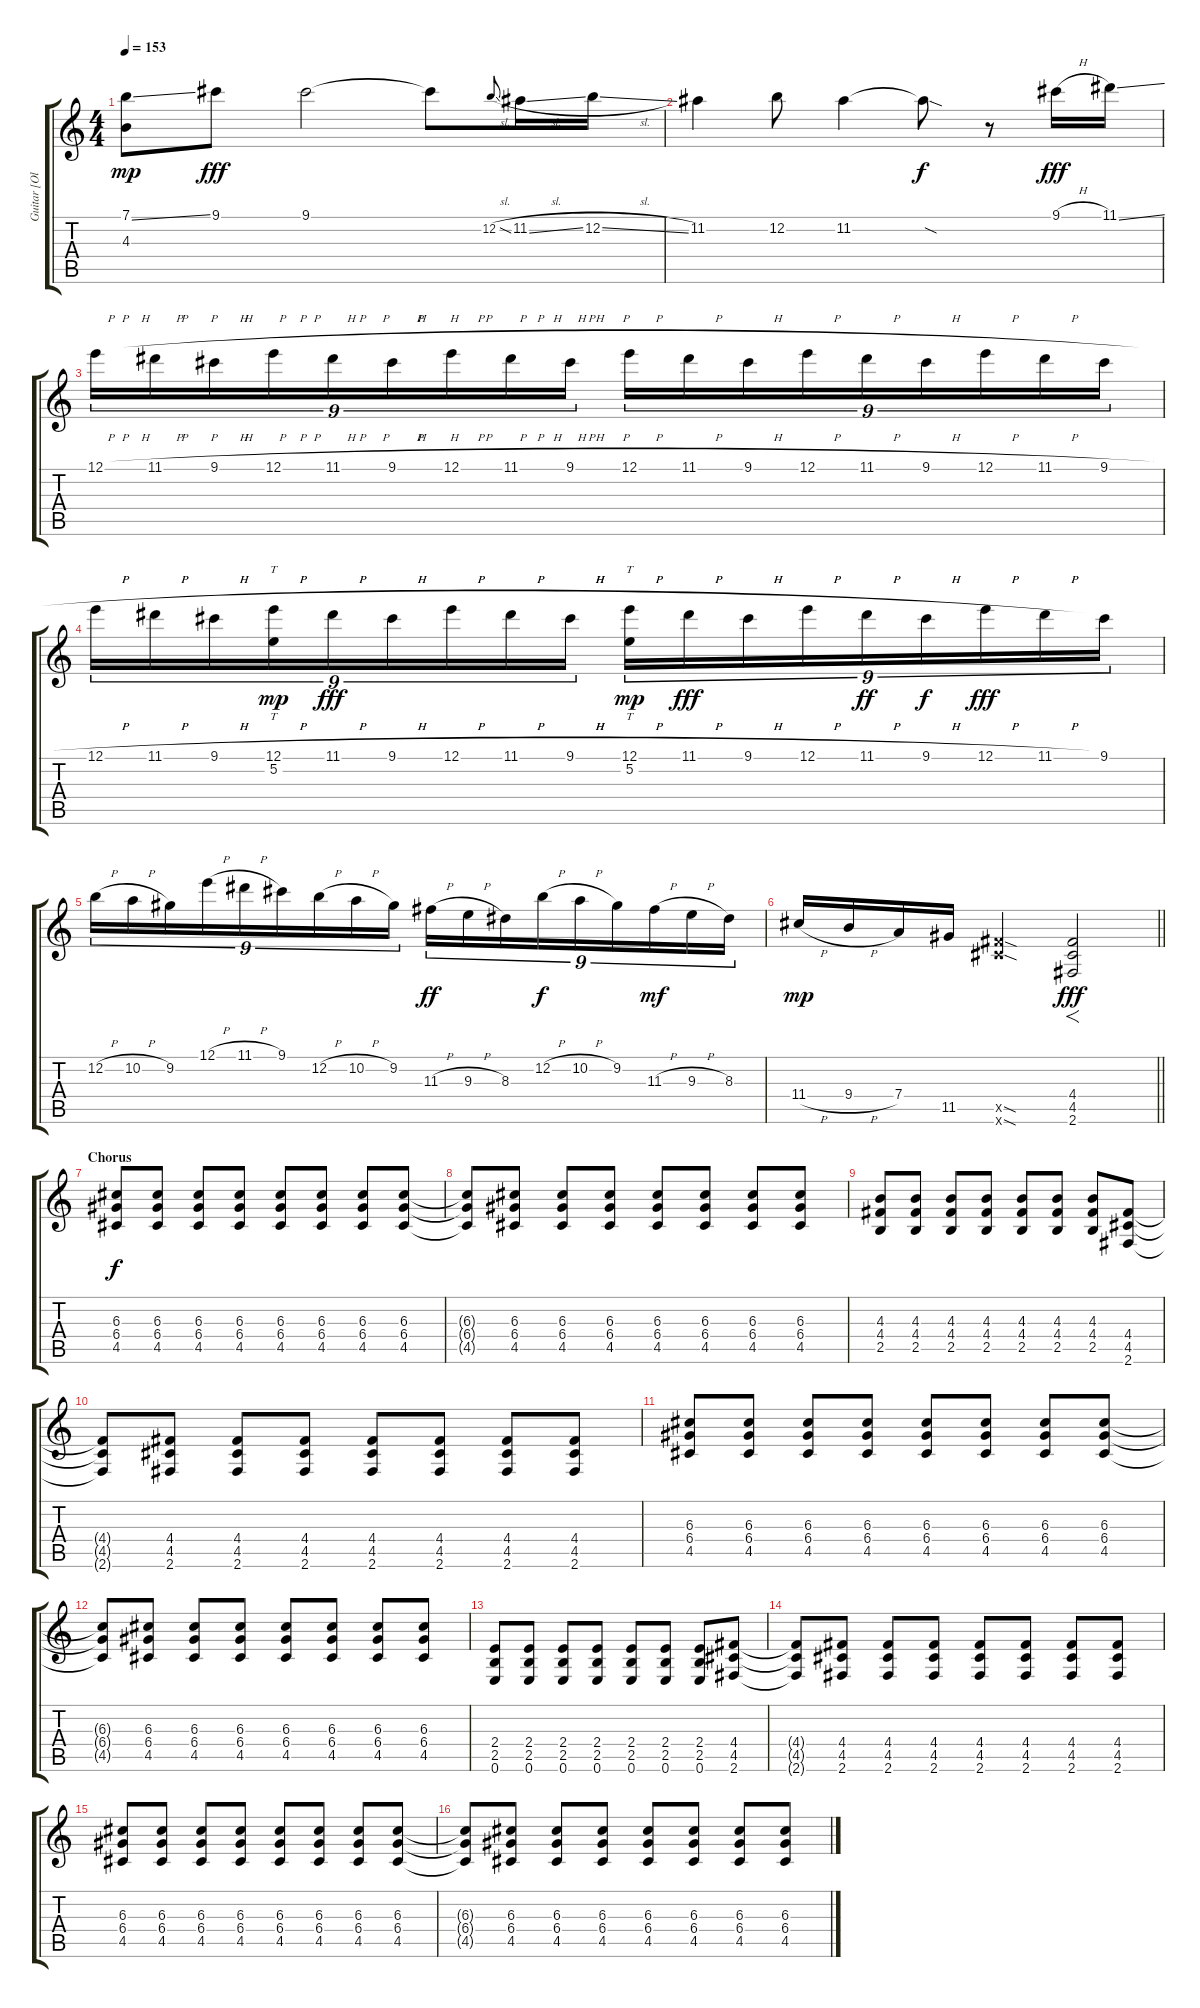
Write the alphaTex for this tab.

\track ("Guitar [Olli]" "Guitar [Ol") {instrument distortionguitar}
\staff {score tabs}
\tuning (E4 B3 G3 D3 A2 E2) {hide}
\ts (4 4)
\tempo 153
\clef g2
\ks c
(7.1{ss} 4.3).8{dy mp} 9.1.8{dy fff} 9.1.2 9.1{t}.8 12.2{sl}.8{gr onbeat} 11.2{sl}.16 12.2{sl}.16 |
11.2.4 12.2.8 11.2.4 11.2{sod t}.8{dy f} r.8 9.1{h}.16{dy fff} 11.1{ss}.16 |
12.1{h}.16{tu (9 8)} 11.1{h}.16{tu (9 8)} 9.1{h}.16{tu (9 8)} 12.1{h}.16{tu (9 8)} 11.1{h}.16{tu (9 8)} 9.1{h}.16{tu (9 8)} 12.1{h}.16{tu (9 8)} 11.1{h}.16{tu (9 8)} 9.1{h}.16{tu (9 8)} 12.1{h}.16{tu (9 8)} 11.1{h}.16{tu (9 8)} 9.1{h}.16{tu (9 8)} 12.1{h}.16{tu (9 8)} 11.1{h}.16{tu (9 8)} 9.1{h}.16{tu (9 8)} 12.1{h}.16{tu (9 8)} 11.1{h}.16{tu (9 8)} 9.1{h}.16{tu (9 8)} |
12.1{h}.16{tu (9 8)} 11.1{h}.16{tu (9 8)} 9.1{h}.16{tu (9 8)} (12.1{h} 5.2).16{tt tu (9 8) dy mp} 11.1{h}.16{tu (9 8) dy fff} 9.1{h}.16{tu (9 8)} 12.1{h}.16{tu (9 8)} 11.1{h}.16{tu (9 8)} 9.1{h}.16{tu (9 8)} (12.1{h} 5.2).16{tt tu (9 8) dy mp} 11.1{h}.16{tu (9 8) dy fff} 9.1{h}.16{tu (9 8)} 12.1{h}.16{tu (9 8)} 11.1{h}.16{tu (9 8) dy ff} 9.1{h}.16{tu (9 8) dy f} 12.1{h}.16{tu (9 8) dy fff} 11.1{h}.16{tu (9 8)} 9.1.16{tu (9 8)} |
12.2{h}.16{tu (9 8)} 10.2{h}.16{tu (9 8)} 9.2.16{tu (9 8)} 12.1{h}.16{tu (9 8)} 11.1{h}.16{tu (9 8)} 9.1.16{tu (9 8)} 12.2{h}.16{tu (9 8)} 10.2{h}.16{tu (9 8)} 9.2.16{tu (9 8)} 11.3{h}.16{tu (9 8) dy ff} 9.3{h}.16{tu (9 8)} 8.3.16{tu (9 8)} 12.2{h}.16{tu (9 8) dy f} 10.2{h}.16{tu (9 8)} 9.2.16{tu (9 8)} 11.3{h}.16{tu (9 8) dy mf} 9.3{h}.16{tu (9 8)} 8.3.16{tu (9 8)} |
\barLineRight lightlight
11.4{h}.16{dy mp} 9.4{h}.16 7.4.16 11.5.16 (9.5{sod x} 9.6{sod x}).4 (4.4 4.5 2.6).2{f dy fff} |
\section ("" "Chorus")
(6.3 6.4 4.5).8{dy f volume 16 instrument distortionguitar} (6.3 6.4 4.5).8 (6.3 6.4 4.5).8 (6.3 6.4 4.5).8 (6.3 6.4 4.5).8 (6.3 6.4 4.5).8 (6.3 6.4 4.5).8 (6.3 6.4 4.5).8 |
(6.3{t} 6.4{t} 4.5{t}).8 (6.3 6.4 4.5).8 (6.3 6.4 4.5).8 (6.3 6.4 4.5).8 (6.3 6.4 4.5).8 (6.3 6.4 4.5).8 (6.3 6.4 4.5).8 (6.3 6.4 4.5).8 |
(4.3 4.4 2.5).8 (4.3 4.4 2.5).8 (4.3 4.4 2.5).8 (4.3 4.4 2.5).8 (4.3 4.4 2.5).8 (4.3 4.4 2.5).8 (4.3 4.4 2.5).8 (4.4 4.5 2.6).8 |
(4.4{t} 4.5{t} 2.6{t}).8 (4.4 4.5 2.6).8 (4.4 4.5 2.6).8 (4.4 4.5 2.6).8 (4.4 4.5 2.6).8 (4.4 4.5 2.6).8 (4.4 4.5 2.6).8 (4.4 4.5 2.6).8 |
(6.3 6.4 4.5).8 (6.3 6.4 4.5).8 (6.3 6.4 4.5).8 (6.3 6.4 4.5).8 (6.3 6.4 4.5).8 (6.3 6.4 4.5).8 (6.3 6.4 4.5).8 (6.3 6.4 4.5).8 |
(6.3{t} 6.4{t} 4.5{t}).8 (6.3 6.4 4.5).8 (6.3 6.4 4.5).8 (6.3 6.4 4.5).8 (6.3 6.4 4.5).8 (6.3 6.4 4.5).8 (6.3 6.4 4.5).8 (6.3 6.4 4.5).8 |
(2.4 2.5 0.6).8 (2.4 2.5 0.6).8 (2.4 2.5 0.6).8 (2.4 2.5 0.6).8 (2.4 2.5 0.6).8 (2.4 2.5 0.6).8 (2.4 2.5 0.6).8 (4.4 4.5 2.6).8 |
(4.4{t} 4.5{t} 2.6{t}).8 (4.4 4.5 2.6).8 (4.4 4.5 2.6).8 (4.4 4.5 2.6).8 (4.4 4.5 2.6).8 (4.4 4.5 2.6).8 (4.4 4.5 2.6).8 (4.4 4.5 2.6).8 |
(6.3 6.4 4.5).8 (6.3 6.4 4.5).8 (6.3 6.4 4.5).8 (6.3 6.4 4.5).8 (6.3 6.4 4.5).8 (6.3 6.4 4.5).8 (6.3 6.4 4.5).8 (6.3 6.4 4.5).8 |
(6.3{t} 6.4{t} 4.5{t}).8 (6.3 6.4 4.5).8 (6.3 6.4 4.5).8 (6.3 6.4 4.5).8 (6.3 6.4 4.5).8 (6.3 6.4 4.5).8 (6.3 6.4 4.5).8 (6.3 6.4 4.5).8
